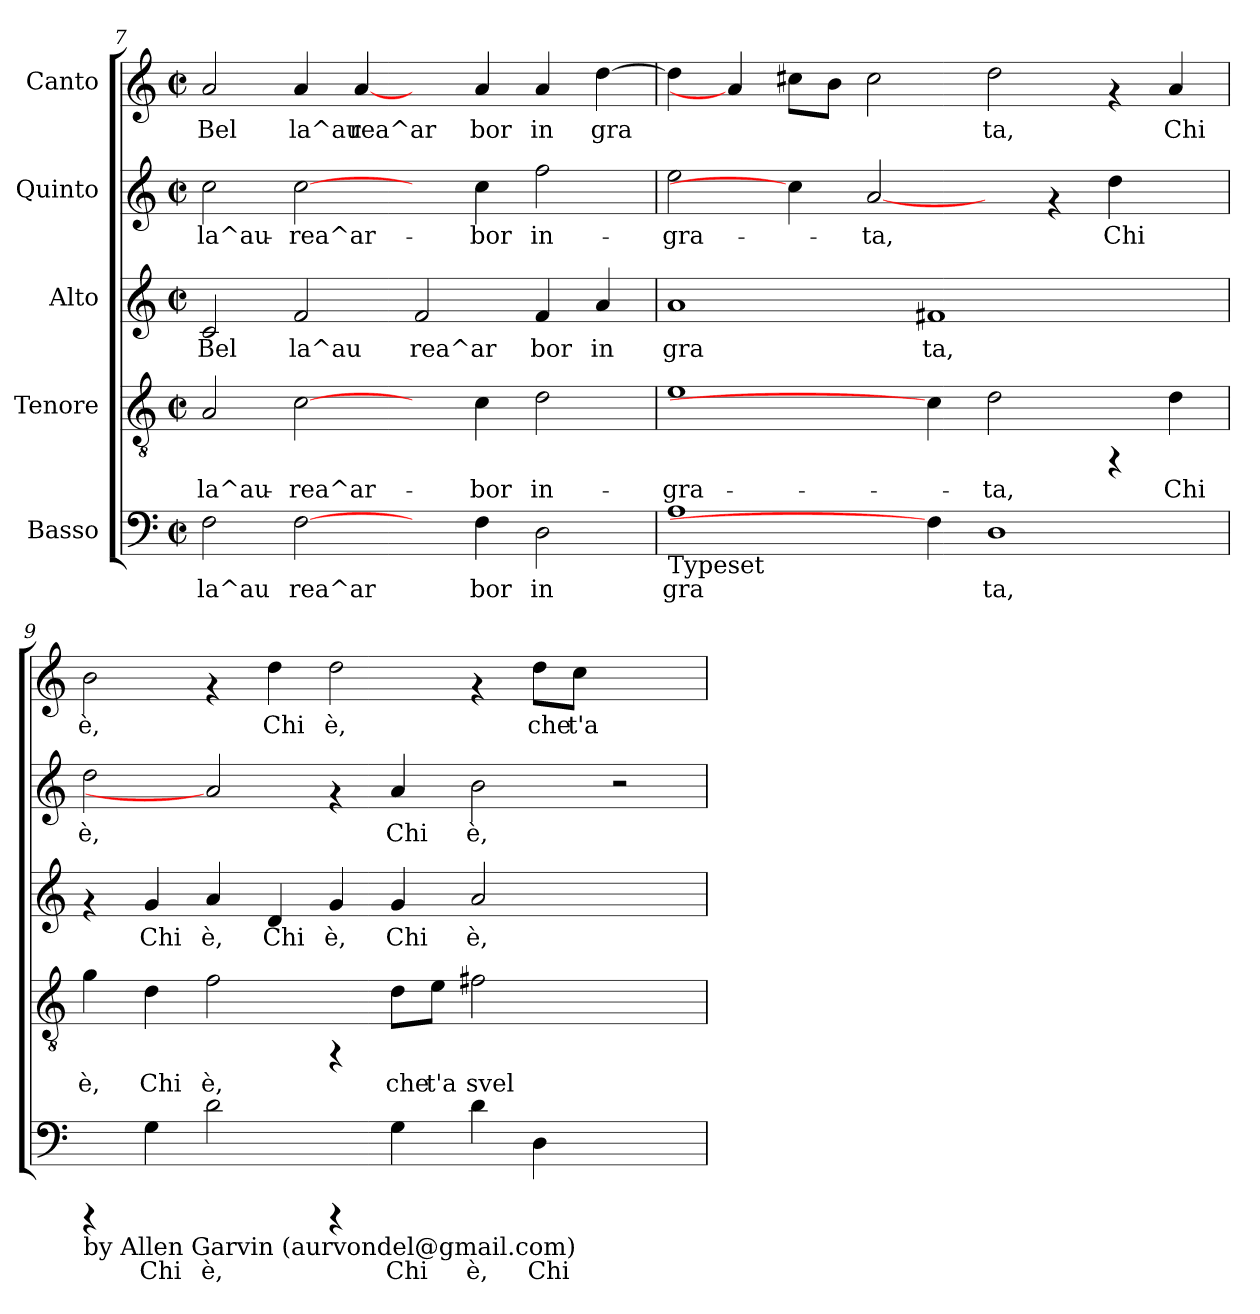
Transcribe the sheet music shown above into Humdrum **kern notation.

**kern	**text	**kern	**text	**kern	**text	**kern	**text	**kern	**text
*part5	*part5	*part4	*part4	*part3	*part3	*part2	*part2	*part1	*part1
*staff5	*staff5	*staff4	*staff4	*staff3	*staff3	*staff2	*staff2	*staff1	*staff1
*I"Basso	*	*I"Tenore	*	*I"Alto	*	*I"Quinto	*	*I"Canto	*
!!LO:PB:g=z
*clefF4	*	*clefGv2	*	*clefG2	*	*clefG2	*	*clefG2	*
*k[]	*	*k[]	*	*k[]	*	*k[]	*	*k[]	*
*C:	*	*C:	*	*C:	*	*C:	*	*C:	*
*M2/2	*	*M2/2	*	*M2/2	*	*M2/2	*	*M2/2	*
*met(c|)	*	*met(c|)	*	*met(c|)	*	*met(c|)	*	*met(c|)	*
=7	=7	=7	=7	=7	=7	=7	=7	=7	=7
!	!LO:LY:b:rj	!	!LO:LY:b:cj	!	!LO:LY:b:rj	!	!LO:LY:b:cj	!	!LO:LY:b:rj
2F\	la^au	2A/	la^au-	2c/	Bel	2cc\	la^au-	2a/	Bel
!	!LO:LY:b:rj	!	!LO:LY:b:cj	!	!LO:LY:b:rj	!	!LO:LY:b:cj	!	!LO:LY:b:rj
[2F\	rea^ar	[2c\	-rea^ar-	2f/	la^au	[2cc\	-rea^ar-	4a/	la^au
!	!	!	!	!	!	!	!	!	!LO:LY:b:rj
.	.	.	.	.	.	.	.	[4a/	rea^ar
!	!	!	!	!	!LO:LY:b:rj	!	!	!	!
4ryy	.	4ryy	.	2f/	rea^ar	4ryy	.	4ryy	.
!	!LO:LY:b:rj	!	!LO:LY:b:cj	!	!	!	!LO:LY:b:cj	!	!LO:LY:b:rj
4F\	bor	4c\	-bor	.	.	4cc\	-bor	4a/	bor
!	!LO:LY:b:rj	!	!LO:LY:b:cj	!	!LO:LY:b:rj	!	!LO:LY:b:cj	!	!LO:LY:b:rj
2D\	in	2d\	in-	4f/	bor	2ff\	in-	4a/	in
!	!	!	!	!	!LO:LY:b:rj	!	!	!	!LO:LY:b:rj
.	.	.	.	4a/	in	.	.	[>4dd\	gra
=8	=8	=8	=8	=8	=8	=8	=8	=8	=8
!LO:TX:b:t=Typeset	!	!	!	!	!	!	!	!	!
!	!LO:LY:b:rj	!	!LO:LY:b:cj	!	!LO:LY:b:rj	!	!LO:LY:b:cj	!	!LO:LY:b:rj
1A	gra	1e	-gra-	1a	gra	2ee\	-gra-	4dd\]	.
.	.	.	.	.	.	.	.	4a/]	.
!	!	!	!	!	!	!	!	!	!LO:LY:b:rj
.	.	.	.	.	.	4cc\]	.	8cc#\L	.
!	!	!	!	!	!	!	!	!	!LO:LY:b:rj
.	.	.	.	.	.	.	.	8b\J	.
!	!	!	!	!	!	!	!LO:LY:b:cj	!	!LO:LY:b:rj
.	.	.	.	.	.	[2a	-ta,	2cc#\	.
!	!	!	!	!	!LO:LY:b:rj	!	!	!	!
4F\]	.	4c\]	.	1f#X	ta,	.	.	.	.
!	!LO:LY:b:rj	!	!LO:LY:b:cj	!	!	!	!	!	!LO:LY:b:rj
1D	ta,	2d\	-ta,	.	.	4ryy	.	2dd\	ta,
.	.	.	.	.	.	4rf	.	.	.
!	!	!	!	!	!	!	!LO:LY:b:cj	!	!
.	.	4rFF	.	.	.	4dd\	Chi	4rf	.
!	!	!	!LO:LY:b:cj	!	!	!	!	!	!LO:LY:b:rj
.	.	4d\	Chi	4ryy	.	4ryy	.	4a/	Chi
=9	=9	=9	=9	=9	=9	=9	=9	=9	=9
!LO:TX:b:t=by Allen Garvin (aurvondel@gmail.com)	!	!	!	!	!	!	!	!	!
!	!	!	!LO:LY:b:cj	!	!	!	!LO:LY:b:cj	!	!LO:LY:b:rj
4rCCC	.	4g\	è,	4rf	.	2dd\	è,	2b\	è,
!	!LO:LY:b:rj	!	!LO:LY:b:cj	!	!LO:LY:b:rj	!	!	!	!
4G\	Chi	4d\	Chi	4g/	Chi	.	.	.	.
!	!LO:LY:b:rj	!	!LO:LY:b:cj	!	!LO:LY:b:rj	!	!	!	!
2d\	è,	2f\	è,	4a/	è,	2a]	.	4rf	.
!	!	!	!	!	!LO:LY:b:rj	!	!	!	!LO:LY:b:rj
.	.	.	.	4d/	Chi	.	.	4dd\	Chi
!	!	!	!	!	!LO:LY:b:rj	!	!	!	!LO:LY:b:rj
4rCCC	.	4rFF	.	4g/	è,	4rf	.	2dd\	è,
!	!LO:LY:b:rj	!	!LO:LY:b:cj	!	!LO:LY:b:rj	!	!LO:LY:b:cj	!	!
4G\	Chi	8d\L	che	4g/	Chi	4a/	Chi	.	.
!	!	!	!LO:LY:b:cj	!	!	!	!	!	!
.	.	8e\J	t'a	.	.	.	.	.	.
!	!LO:LY:b:rj	!	!LO:LY:b:cj	!	!LO:LY:b:rj	!	!LO:LY:b:cj	!	!
4d\	è,	2f#X\	svel-	2a/	è,	2b\	è,	4rf	.
!	!LO:LY:b:rj	!	!	!	!	!	!	!	!LO:LY:b:rj
4D\	Chi	.	.	.	.	.	.	8dd\L	che
!	!	!	!	!	!	!	!	!	!LO:LY:b:rj
.	.	.	.	.	.	.	.	8cc\J	t'a
2ryy	.	2ryy	.	2ryy	.	2r	.	2ryy	.
=	=	=	=	=	=	=	=	=	=
*-	*-	*-	*-	*-	*-	*-	*-	*-	*-
